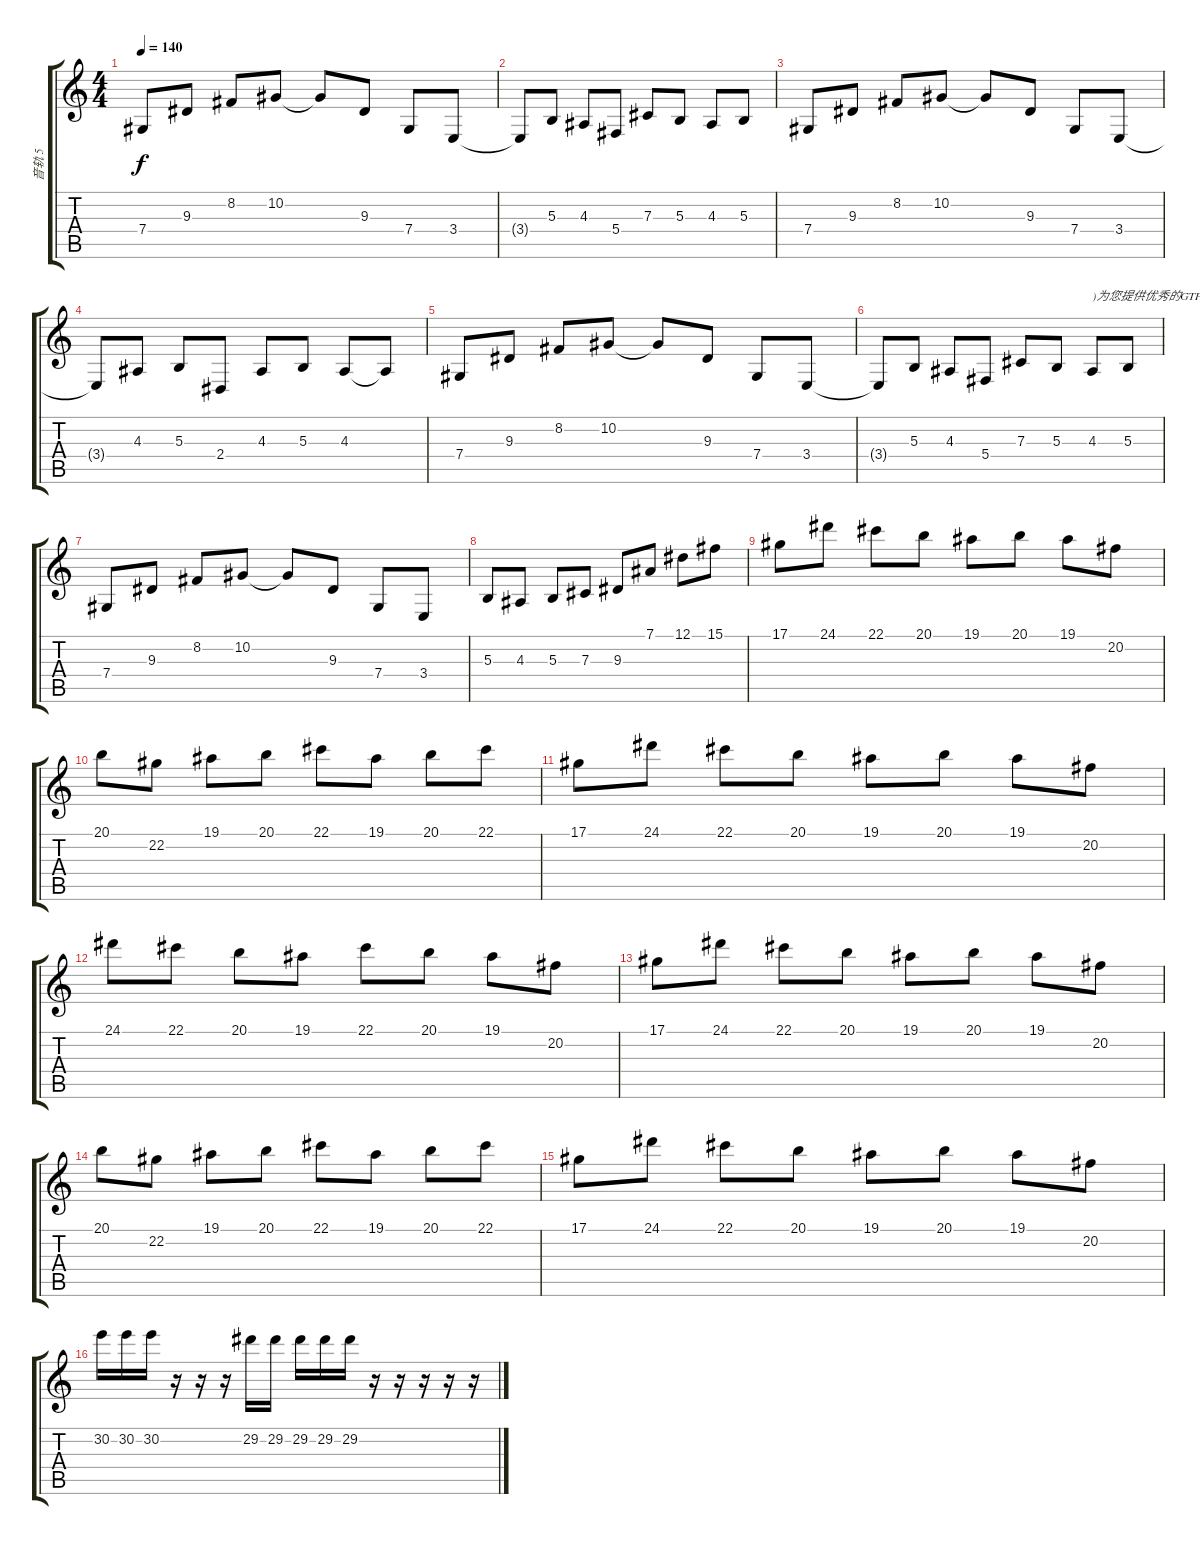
\track ("音轨 5" "音轨 5") {instrument fx4atmosphere}
\staff {score tabs}
\tuning (Eb4 Bb3 Gb3 Db3 Ab2 Eb2) {hide}
\ts (4 4)
\tempo 140
\clef g2
\ks c
7.4.8{dy f} 9.3.8 8.2.8 10.2.8 10.2{t}.8 9.3.8 7.4.8 3.4.8 |
3.4{t}.8 5.3.8 4.3.8 5.4.8 7.3.8 5.3.8 4.3.8 5.3.8 |
7.4.8 9.3.8 8.2.8 10.2.8 10.2{t}.8 9.3.8 7.4.8 3.4.8 |
3.4{t}.8 4.3.8 5.3.8 2.4.8 4.3.8 5.3.8 4.3.8 4.3{t}.8 |
7.4.8 9.3.8 8.2.8 10.2.8 10.2{t}.8 9.3.8 7.4.8 3.4.8 |
3.4{t}.8 5.3.8 4.3.8 5.4.8 7.3.8 5.3.8 4.3.8{txt ")为您提供优秀的GTP!"} 5.3.8 |
7.4.8 9.3.8 8.2.8 10.2.8 10.2{t}.8 9.3.8 7.4.8 3.4.8 |
5.3.8 4.3.8 5.3.8 7.3.8 9.3.8 7.1.8 12.1.8 15.1.8 |
17.1.8 24.1.8 22.1.8 20.1.8 19.1.8 20.1.8 19.1.8 20.2.8 |
20.1.8 22.2.8 19.1.8 20.1.8 22.1.8 19.1.8 20.1.8 22.1.8 |
17.1.8 24.1.8 22.1.8 20.1.8 19.1.8 20.1.8 19.1.8 20.2.8 |
24.1.8 22.1.8 20.1.8 19.1.8 22.1.8 20.1.8 19.1.8 20.2.8 |
17.1.8 24.1.8 22.1.8 20.1.8 19.1.8 20.1.8 19.1.8 20.2.8 |
20.1.8 22.2.8 19.1.8 20.1.8 22.1.8 19.1.8 20.1.8 22.1.8 |
17.1.8 24.1.8 22.1.8 20.1.8 19.1.8 20.1.8 19.1.8 20.2.8 |
30.2.16 30.2.16 30.2.16 r.16 r.16 r.16 29.2.16 29.2.16 29.2.16 29.2.16 29.2.16 r.16 r.16 r.16 r.16 r.16
